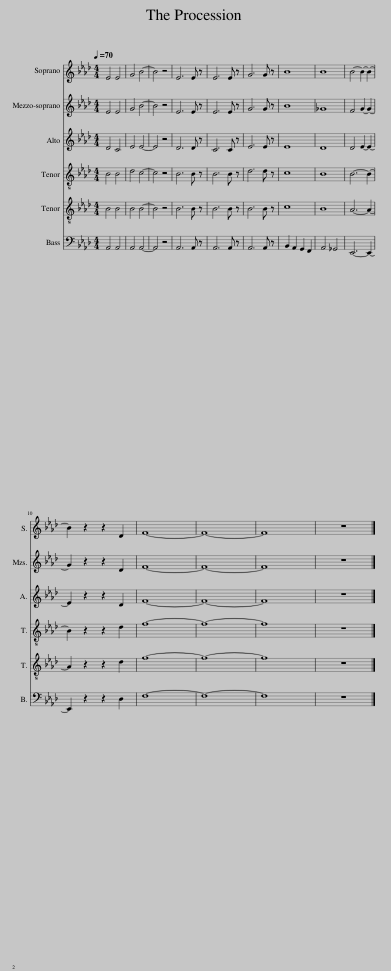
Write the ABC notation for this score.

X:1
%%score 1 2 3 4 5 6
L:1/8
Q:1/4=70
M:4/4
I:linebreak $
K:Ab
V:1 treble
V:2 treble
V:3 treble
V:4 treble-8
V:5 treble-8
V:6 bass
V:1
 E4 E4 | G4 B4- | B4 z4 | E6 E z | E6 E z | %5
 G6 G z | B8 | B8 | B4- B2- B2- |$ B2 z2 z2 D2 | %10
 F8- | F8- | F8 | z8 |] %14
V:2
 E4 E4 | G4 B4- | B4 z4 | E6 E z | E6 E z | %5
 G6 G z | B8 | _G8 | F4 G2- G2- |$ G2 z2 z2 D2 | %10
 F8- | F8- | F8 | z8 |] %14
V:3
 D4 C4 | E4 E4- | E4 z4 | D6 D z | C6 C z | %5
 E6 E z | E8 | D8 | D4 E2- E2- |$ E2 z2 z2 D2 | %10
 F8- | F8- | F8 | z8 |] %14
V:4
 B4 B4 | d4 c4- | c4 z4 | B6 B z | B6 B z | %5
 d6 d z | c8 | B8 | B6- B2- |$ B2 z2 z2 d2 | %10
 f8- | f8- | f8 | z8 |] %14
V:5
 B4 B4 | B4 B4- | B4 z4 | B6 B z | B6 B z | %5
 B6 B z | c8 | B8 | A6- A2- |$ A2 z2 z2 d2 | %10
 f8- | f8- | f8 | z8 |] %14
V:6
 A,,4 A,,4 | A,,4 A,,4- | A,,4 z4 | A,,6 A,, z | A,,6 A,, z | %5
 A,,6 A,, z | B,,2 A,,2 G,,2 F,,2 | A,,4 _G,,4 | E,,6- E,,2- |$ E,,2 z2 z2 D,2 | %10
 F,8- | F,8- | F,8 | z8 |] %14
